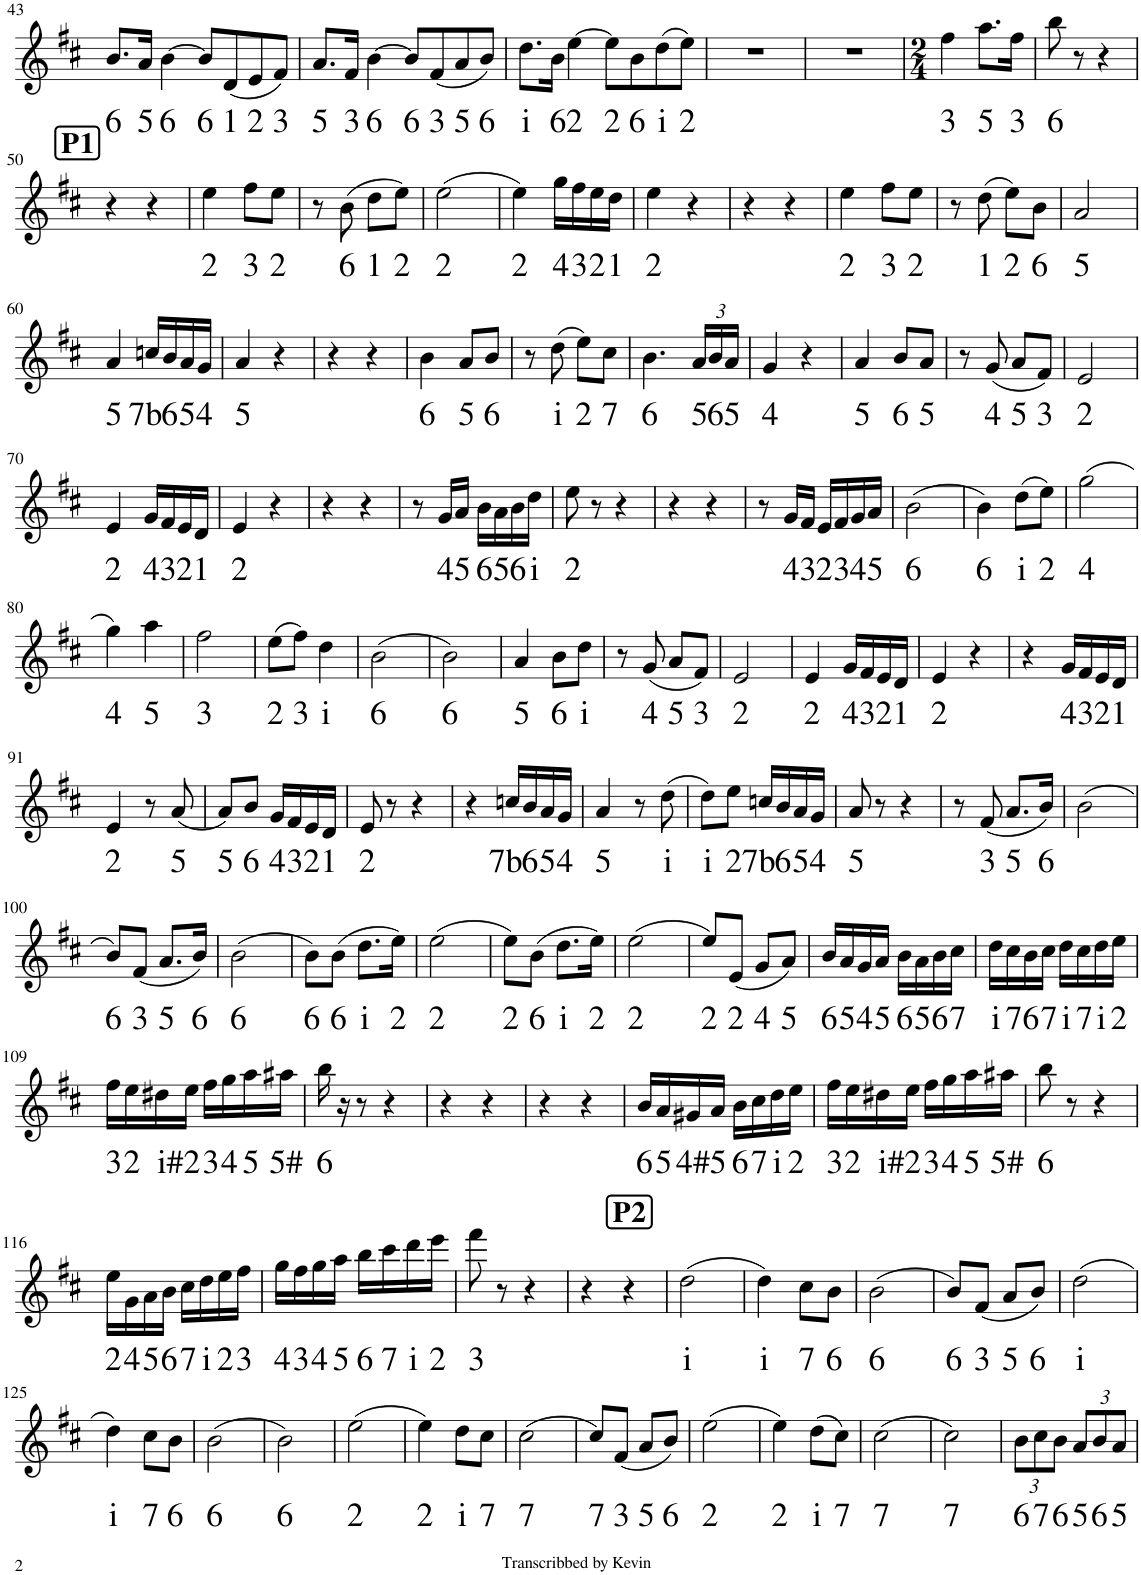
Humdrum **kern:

**kern	**text
*part1	*part1
*staff1	*staff1
*I"小提琴	*
!!LO:PB:g=z
*clefG2	*
*k[f#c#]	*
*M4/4	*
=43	=43
!	!LO:LY:b
8.b/L	6
!	!LO:LY:b
16a/Jk	5
!	!LO:LY:b
[4b\	6
!	!LO:LY:b
8b/L]	6
!	!LO:LY:b
(8d/	1
!	!LO:LY:b
8e/	2
!	!LO:LY:b
8f#/J)	3
=44	=44
!	!LO:LY:b
8.a/L	5
!	!LO:LY:b
16f#/Jk	3
!	!LO:LY:b
[4b\	6
!	!LO:LY:b
8b/L]	6
!	!LO:LY:b
(8f#/	3
!	!LO:LY:b
8a/	5
!	!LO:LY:b
8b/J)	6
=45	=45
!	!LO:LY:b
8.dd\L	i
!	!LO:LY:b
16b\Jk	6
!	!LO:LY:b
[4ee\	2
!	!LO:LY:b
8ee\L]	2
!	!LO:LY:b
8b\	6
!	!LO:LY:b
(8dd\	i
!	!LO:LY:b
8ee\J)	2
=46	=46
1r	.
=47	=47
1r	.
=48	=48
*M2/4	*
!	!LO:LY:b
4ff#\	3
!	!LO:LY:b
8.aa\L	5
!	!LO:LY:b
16ff#\Jk	3
=49	=49
!	!LO:LY:b
8bb\	6
8r	.
4r	.
!!LO:LB:g=z
=50	=50
4r	.
4r	.
!!LO:REH:place=s1:a:B:cj:fs=14:t=P1
=51	=51
!	!LO:LY:b
4ee\	2
!	!LO:LY:b
8ff#\L	3
!	!LO:LY:b
8ee\J	2
=52	=52
8r	.
!	!LO:LY:b
(8b\	6
!	!LO:LY:b
8dd\L	1
!	!LO:LY:b
8ee\J)	2
=53	=53
!	!LO:LY:b
(2ee\	2
=54	=54
!	!LO:LY:b
4ee\)	2
!	!LO:LY:b
16gg\LL	4
!	!LO:LY:b
16ff#\	3
!	!LO:LY:b
16ee\	2
!	!LO:LY:b
16dd\JJ	1
=55	=55
!	!LO:LY:b
4ee\	2
4r	.
=56	=56
4r	.
4r	.
=57	=57
!	!LO:LY:b
4ee\	2
!	!LO:LY:b
8ff#\L	3
!	!LO:LY:b
8ee\J	2
=58	=58
8r	.
!	!LO:LY:b
(8dd\	1
!	!LO:LY:b
8ee\L)	2
!	!LO:LY:b
8b\J	6
=59	=59
!	!LO:LY:b
2a/	5
!!LO:LB:g=z
=60	=60
!	!LO:LY:b
4a/	5
!	!LO:LY:b
16ccn/LL	7b
!	!LO:LY:b
16b/	6
!	!LO:LY:b
16a/	5
!	!LO:LY:b
16g/JJ	4
=61	=61
!	!LO:LY:b
4a/	5
4r	.
=62	=62
4r	.
4r	.
=63	=63
!	!LO:LY:b
4b\	6
!	!LO:LY:b
8a/L	5
!	!LO:LY:b
8b/J	6
=64	=64
8r	.
!	!LO:LY:b
(8dd\	i
!	!LO:LY:b
8ee\L)	2
!	!LO:LY:b
8cc#\J	7
=65	=65
!	!LO:LY:b
4.b\	6
*Xbrackettup	*
!	!LO:LY:b
24a/LL	5
!	!LO:LY:b
24b/	6
!	!LO:LY:b
24a/JJ	5
=66	=66
!	!LO:LY:b
4g/	4
4r	.
=67	=67
!	!LO:LY:b
4a/	5
!	!LO:LY:b
8b/L	6
!	!LO:LY:b
8a/J	5
=68	=68
8r	.
!	!LO:LY:b
(8g/	4
!	!LO:LY:b
8a/L	5
!	!LO:LY:b
8f#/J)	3
=69	=69
!	!LO:LY:b
2e/	2
!!LO:LB:g=z
=70	=70
!	!LO:LY:b
4e/	2
!	!LO:LY:b
16g/LL	4
!	!LO:LY:b
16f#/	3
!	!LO:LY:b
16e/	2
!	!LO:LY:b
16d/JJ	1
=71	=71
!	!LO:LY:b
4e/	2
4r	.
=72	=72
4r	.
4r	.
=73	=73
8r	.
!	!LO:LY:b
16g/LL	4
!	!LO:LY:b
16a/JJ	5
!	!LO:LY:b
16b\LL	6
!	!LO:LY:b
16a\	5
!	!LO:LY:b
16b\	6
!	!LO:LY:b
16dd\JJ	i
=74	=74
!	!LO:LY:b
8ee\	2
8r	.
4r	.
=75	=75
4r	.
4r	.
=76	=76
8r	.
!	!LO:LY:b
16g/LL	4
!	!LO:LY:b
16f#/JJ	3
!	!LO:LY:b
16e/LL	2
!	!LO:LY:b
16f#/	3
!	!LO:LY:b
16g/	4
!	!LO:LY:b
16a/JJ	5
=77	=77
!	!LO:LY:b
(2b\	6
=78	=78
!	!LO:LY:b
4b\)	6
!	!LO:LY:b
(8dd\L	i
!	!LO:LY:b
8ee\J)	2
=79	=79
!	!LO:LY:b
(2gg\	4
!!LO:LB:g=z
=80	=80
!	!LO:LY:b
4gg\)	4
!	!LO:LY:b
4aa\	5
=81	=81
!	!LO:LY:b
2ff#\	3
=82	=82
!	!LO:LY:b
(8ee\L	2
!	!LO:LY:b
8ff#\J)	3
!	!LO:LY:b
4dd\	i
=83	=83
!	!LO:LY:b
(2b\	6
=84	=84
!	!LO:LY:b
2b\)	6
=85	=85
!	!LO:LY:b
4a/	5
!	!LO:LY:b
8b\L	6
!	!LO:LY:b
8dd\J	i
=86	=86
8r	.
!	!LO:LY:b
(8g/	4
!	!LO:LY:b
8a/L	5
!	!LO:LY:b
8f#/J)	3
=87	=87
!	!LO:LY:b
2e/	2
=88	=88
!	!LO:LY:b
4e/	2
!	!LO:LY:b
16g/LL	4
!	!LO:LY:b
16f#/	3
!	!LO:LY:b
16e/	2
!	!LO:LY:b
16d/JJ	1
=89	=89
!	!LO:LY:b
4e/	2
4r	.
=90	=90
4r	.
!	!LO:LY:b
16g/LL	4
!	!LO:LY:b
16f#/	3
!	!LO:LY:b
16e/	2
!	!LO:LY:b
16d/JJ	1
!!LO:LB:g=z
=91	=91
!	!LO:LY:b
4e/	2
8r	.
!	!LO:LY:b
(8a/	5
=92	=92
!	!LO:LY:b
8a/L)	5
!	!LO:LY:b
8b/J	6
!	!LO:LY:b
16g/LL	4
!	!LO:LY:b
16f#/	3
!	!LO:LY:b
16e/	2
!	!LO:LY:b
16d/JJ	1
=93	=93
!	!LO:LY:b
8e/	2
8r	.
4r	.
=94	=94
4r	.
!	!LO:LY:b
16ccn/LL	7b
!	!LO:LY:b
16b/	6
!	!LO:LY:b
16a/	5
!	!LO:LY:b
16g/JJ	4
=95	=95
!	!LO:LY:b
4a/	5
8r	.
!	!LO:LY:b
(8dd\	i
=96	=96
!	!LO:LY:b
8dd\L)	i
!	!LO:LY:b
8ee\J	2
!	!LO:LY:b
16ccn/LL	7b
!	!LO:LY:b
16b/	6
!	!LO:LY:b
16a/	5
!	!LO:LY:b
16g/JJ	4
=97	=97
!	!LO:LY:b
8a/	5
8r	.
4r	.
=98	=98
8r	.
!	!LO:LY:b
(8f#/	3
!	!LO:LY:b
8.a/L	5
!	!LO:LY:b
16b/Jk)	6
=99	=99
(2b\	.
!!LO:LB:g=z
=100	=100
!	!LO:LY:b
8b/L)	6
!	!LO:LY:b
(8f#/J	3
!	!LO:LY:b
8.a/L	5
!	!LO:LY:b
16b/Jk)	6
=101	=101
!	!LO:LY:b
(2b\	6
=102	=102
!	!LO:LY:b
8b\L)	6
!	!LO:LY:b
(8b\J	6
!	!LO:LY:b
8.dd\L	i
!	!LO:LY:b
16ee\Jk)	2
=103	=103
!	!LO:LY:b
(2ee\	2
=104	=104
!	!LO:LY:b
8ee\L)	2
!	!LO:LY:b
(8b\J	6
!	!LO:LY:b
8.dd\L	i
!	!LO:LY:b
16ee\Jk)	2
=105	=105
!	!LO:LY:b
(2ee\	2
=106	=106
!	!LO:LY:b
8ee/L)	2
!	!LO:LY:b
(8e/J	2
!	!LO:LY:b
8g/L	4
!	!LO:LY:b
8a/J)	5
=107	=107
!	!LO:LY:b
16b/LL	6
!	!LO:LY:b
16a/	5
!	!LO:LY:b
16g/	4
!	!LO:LY:b
16a/JJ	5
!	!LO:LY:b
16b\LL	6
!	!LO:LY:b
16a\	5
!	!LO:LY:b
16b\	6
!	!LO:LY:b
16cc#\JJ	7
=108	=108
!	!LO:LY:b
16dd\LL	i
!	!LO:LY:b
16cc#\	7
!	!LO:LY:b
16b\	6
!	!LO:LY:b
16cc#\JJ	7
!	!LO:LY:b
16dd\LL	i
!	!LO:LY:b
16cc#\	7
!	!LO:LY:b
16dd\	i
!	!LO:LY:b
16ee\JJ	2
!!LO:LB:g=z
=109	=109
!	!LO:LY:b
16ff#\LL	3
!	!LO:LY:b
16ee\	2
!	!LO:LY:b
16dd#X\	i#
!	!LO:LY:b
16ee\JJ	2
!	!LO:LY:b
16ff#\LL	3
!	!LO:LY:b
16gg\	4
!	!LO:LY:b
16aa\	5
!	!LO:LY:b
16aa#X\JJ	5#
=110	=110
!	!LO:LY:b
16bb\	6
16r	.
8r	.
4r	.
=111	=111
4r	.
4r	.
=112	=112
4r	.
4r	.
=113	=113
!	!LO:LY:b
16b/LL	6
!	!LO:LY:b
16a/	5
!	!LO:LY:b
16g#X/	4#
!	!LO:LY:b
16a/JJ	5
!	!LO:LY:b
16b\LL	6
!	!LO:LY:b
16cc#\	7
!	!LO:LY:b
16dd\	i
!	!LO:LY:b
16ee\JJ	2
=114	=114
!	!LO:LY:b
16ff#\LL	3
!	!LO:LY:b
16ee\	2
!	!LO:LY:b
16dd#X\	i#
!	!LO:LY:b
16ee\JJ	2
!	!LO:LY:b
16ff#\LL	3
!	!LO:LY:b
16gg\	4
!	!LO:LY:b
16aa\	5
!	!LO:LY:b
16aa#X\JJ	5#
=115	=115
!	!LO:LY:b
8bb\	6
8r	.
4r	.
!!LO:LB:g=z
=116	=116
!	!LO:LY:b
16ee\LL	2
!	!LO:LY:b
16g\	4
!	!LO:LY:b
16a\	5
!	!LO:LY:b
16b\JJ	6
!	!LO:LY:b
16cc#\LL	7
!	!LO:LY:b
16dd\	i
!	!LO:LY:b
16ee\	2
!	!LO:LY:b
16ff#\JJ	3
=117	=117
!	!LO:LY:b
16gg\LL	4
!	!LO:LY:b
16ff#\	3
!	!LO:LY:b
16gg\	4
!	!LO:LY:b
16aa\JJ	5
!	!LO:LY:b
16bb\LL	6
!	!LO:LY:b
16ccc#\	7
!	!LO:LY:b
16ddd\	i
!	!LO:LY:b
16eee\JJ	2
=118	=118
!	!LO:LY:b
8fff#\	3
8r	.
4r	.
=119	=119
4r	.
4r	.
!!LO:REH:place=s1:a:B:cj:fs=14:t=P2
=120	=120
!	!LO:LY:b
(2dd\	i
=121	=121
!	!LO:LY:b
4dd\)	i
!	!LO:LY:b
8cc#\L	7
!	!LO:LY:b
8b\J	6
=122	=122
!	!LO:LY:b
(2b\	6
=123	=123
!	!LO:LY:b
8b/L)	6
!	!LO:LY:b
(8f#/J	3
!	!LO:LY:b
8a/L	5
!	!LO:LY:b
8b/J)	6
=124	=124
!	!LO:LY:b
(2dd\	i
!!LO:LB:g=z
=125	=125
!	!LO:LY:b
4dd\)	i
!	!LO:LY:b
8cc#\L	7
!	!LO:LY:b
8b\J	6
=126	=126
!	!LO:LY:b
(2b\	6
=127	=127
!	!LO:LY:b
2b\)	6
=128	=128
!	!LO:LY:b
(2ee\	2
=129	=129
!	!LO:LY:b
4ee\)	2
!	!LO:LY:b
8dd\L	i
!	!LO:LY:b
8cc#\J	7
=130	=130
!	!LO:LY:b
(2cc#\	7
=131	=131
!	!LO:LY:b
8cc#/L)	7
!	!LO:LY:b
(8f#/J	3
!	!LO:LY:b
8a/L	5
!	!LO:LY:b
8b/J)	6
=132	=132
!	!LO:LY:b
(2ee\	2
=133	=133
!	!LO:LY:b
4ee\)	2
!	!LO:LY:b
(8dd\L	i
!	!LO:LY:b
8cc#\J)	7
=134	=134
!	!LO:LY:b
(2cc#\	7
=135	=135
!	!LO:LY:b
2cc#\)	7
=136	=136
!	!LO:LY:b
12b\L	6
!	!LO:LY:b
12cc#\	7
!	!LO:LY:b
12b\J	6
!	!LO:LY:b
12a/L	5
!	!LO:LY:b
12b/	6
!	!LO:LY:b
12a/J	5
=	=
*-	*-
